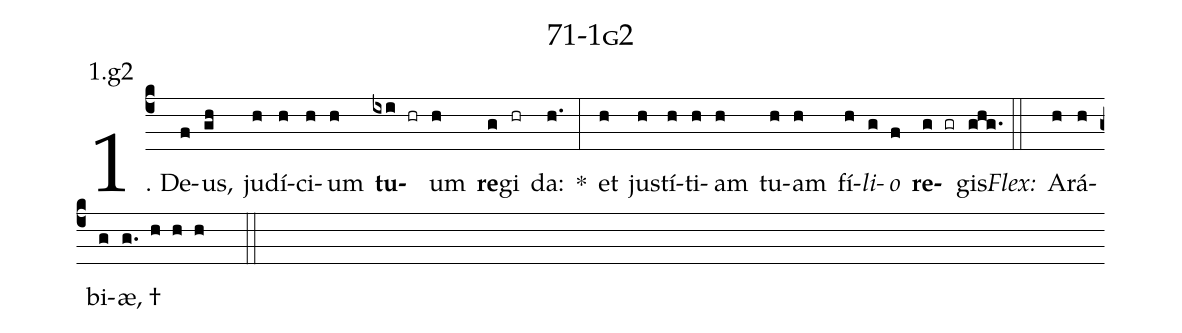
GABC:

name: 71-1g2;
annotation: 1.g2;
%%
(c4)1. De(f)us,(gh) ju(h)dí(h)ci(h)um(h) <b>tu</b>(ixi hr)um(h) <b>re</b>(g)gi(hr) da:(h.) *(:) et(h) jus(h)tí(h)ti(h)am(h) tu(h)am(h) fí(h)<i>li</i>(g)<i>o</i>(f) <b>re</b>(g gr)gis.(ghg.) (::)
<i>Flex:</i>()  A(h)rá(h)bi(g)æ, †(g. h h h  ::)
